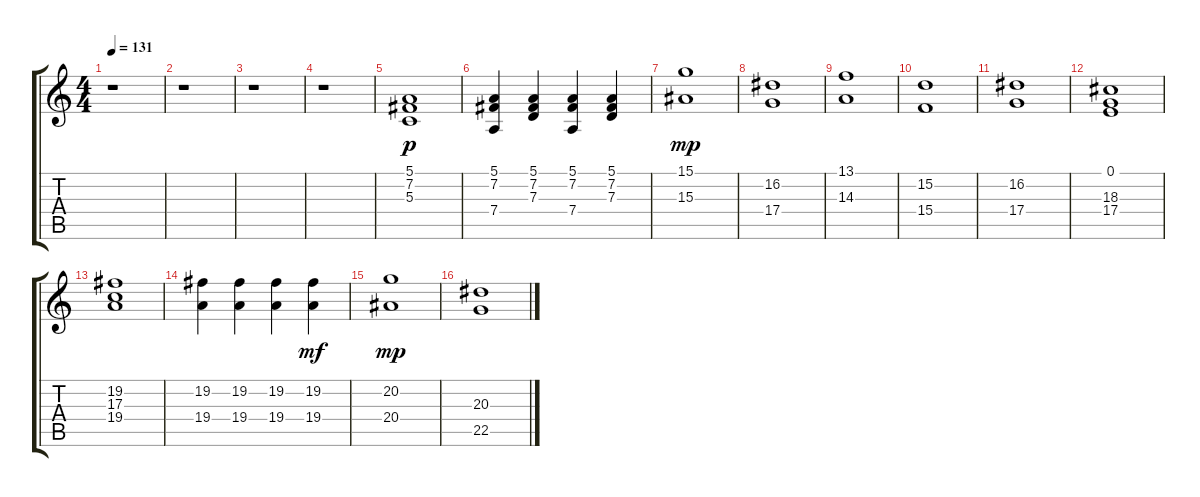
\track "" {instrument synthstrings1}
\staff {score tabs}
\tuning (E4 B3 G3 D3 A2 E2) {hide}
\ts (4 4)
\tempo 131
\clef g2
\ks c
r.1{dy mp} |
r.1 |
r.1 |
r.1 |
(5.1 7.2 5.3).1{dy p} |
(5.1 7.2 7.4).4 (5.1 7.2 7.3).4 (5.1 7.2 7.4).4 (5.1 7.2 7.3).4 |
(15.1 15.3).1{dy mp} |
(16.2 17.4).1 |
(13.1 14.3).1 |
(15.2 15.4).1 |
(16.2 17.4).1 |
(0.1 18.3 17.4).1 |
(19.2 17.3 19.4).1 |
(19.2 19.4).4 (19.2 19.4).4 (19.2 19.4).4 (19.2 19.4).4{dy mf} |
(20.2 20.4).1{dy mp} |
(20.3 22.5).1
